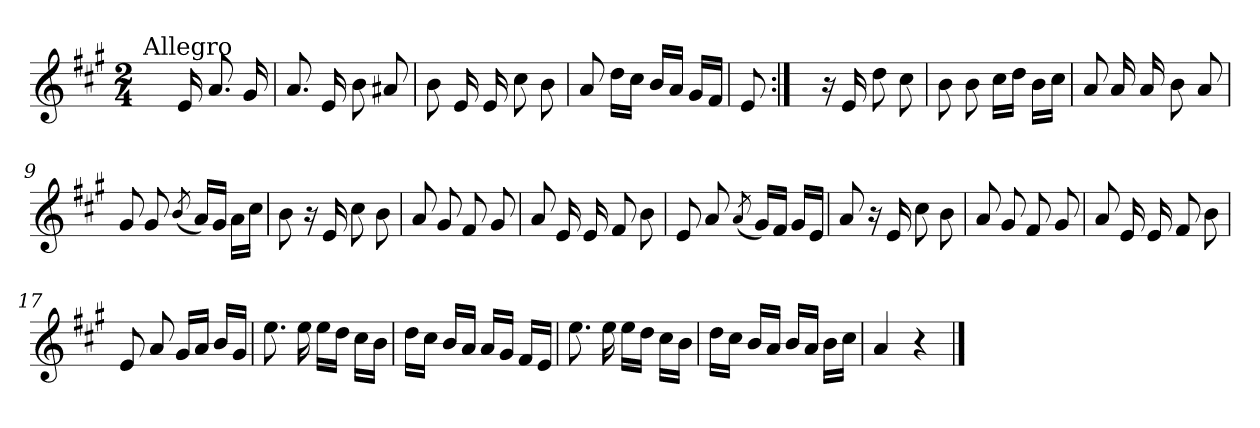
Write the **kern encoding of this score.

**kern
*part1
*staff1
*clefG2
*k[f#c#g#]
*A:
*M2/4
=1
!LO:TX:a:t=Allegro
8.ryy
16e/
8.a/
16g#/
=2
8.a/
16e/
8b\
8a#X/
=3
8b\
16e/
16e/
8cc#\
8b\
=4
8a/
16dd\LL
16cc#\JJ
16b/LL
16a/JJ
16g#/LL
16f#/JJ
=5
8e/
=6:|!
8ryy
16r
16e/
8dd\
8cc#\
!!LO:LB:g=z
=7
8b\
8b\
16cc#\LL
16dd\JJ
16b\LL
16cc#\JJ
=8
8a/
16a/
16a/
8b\
8a/
=9
8g#/
8g#/
(<8qb/
16a/LL)
16g#/JJ
16a\LL
16cc#\JJ
=10
8b\
16r
16e/
8cc#\
8b\
=11
8a/
8g#/
8f#/
8g#/
=12
8a/
16e/
16e/
8f#/
8b\
!!LO:LB:g=z
=13
8e/
8a/
(<8qa/
16g#/LL)
16f#/JJ
16g#/LL
16e/JJ
=14
8a/
16r
16e/
8cc#\
8b\
=15
8a/
8g#/
8f#/
8g#/
=16
8a/
16e/
16e/
8f#/
8b\
=17
8e/
8a/
16g#/LL
16a/JJ
16b/LL
16g#/JJ
=18
8.ee\
16ee\
16ee\LL
16dd\JJ
16cc#\LL
16b\JJ
!!LO:LB:g=z
=19
16dd\LL
16cc#\JJ
16b/LL
16a/JJ
16a/LL
16g#/JJ
16f#/LL
16e/JJ
=20
8.ee\
16ee\
16ee\LL
16dd\JJ
16cc#\LL
16b\JJ
=21
16dd\LL
16cc#\JJ
16b/LL
16a/JJ
16b/LL
16a/JJ
16b\LL
16cc#\JJ
=22
4a/
4r
==
*-
